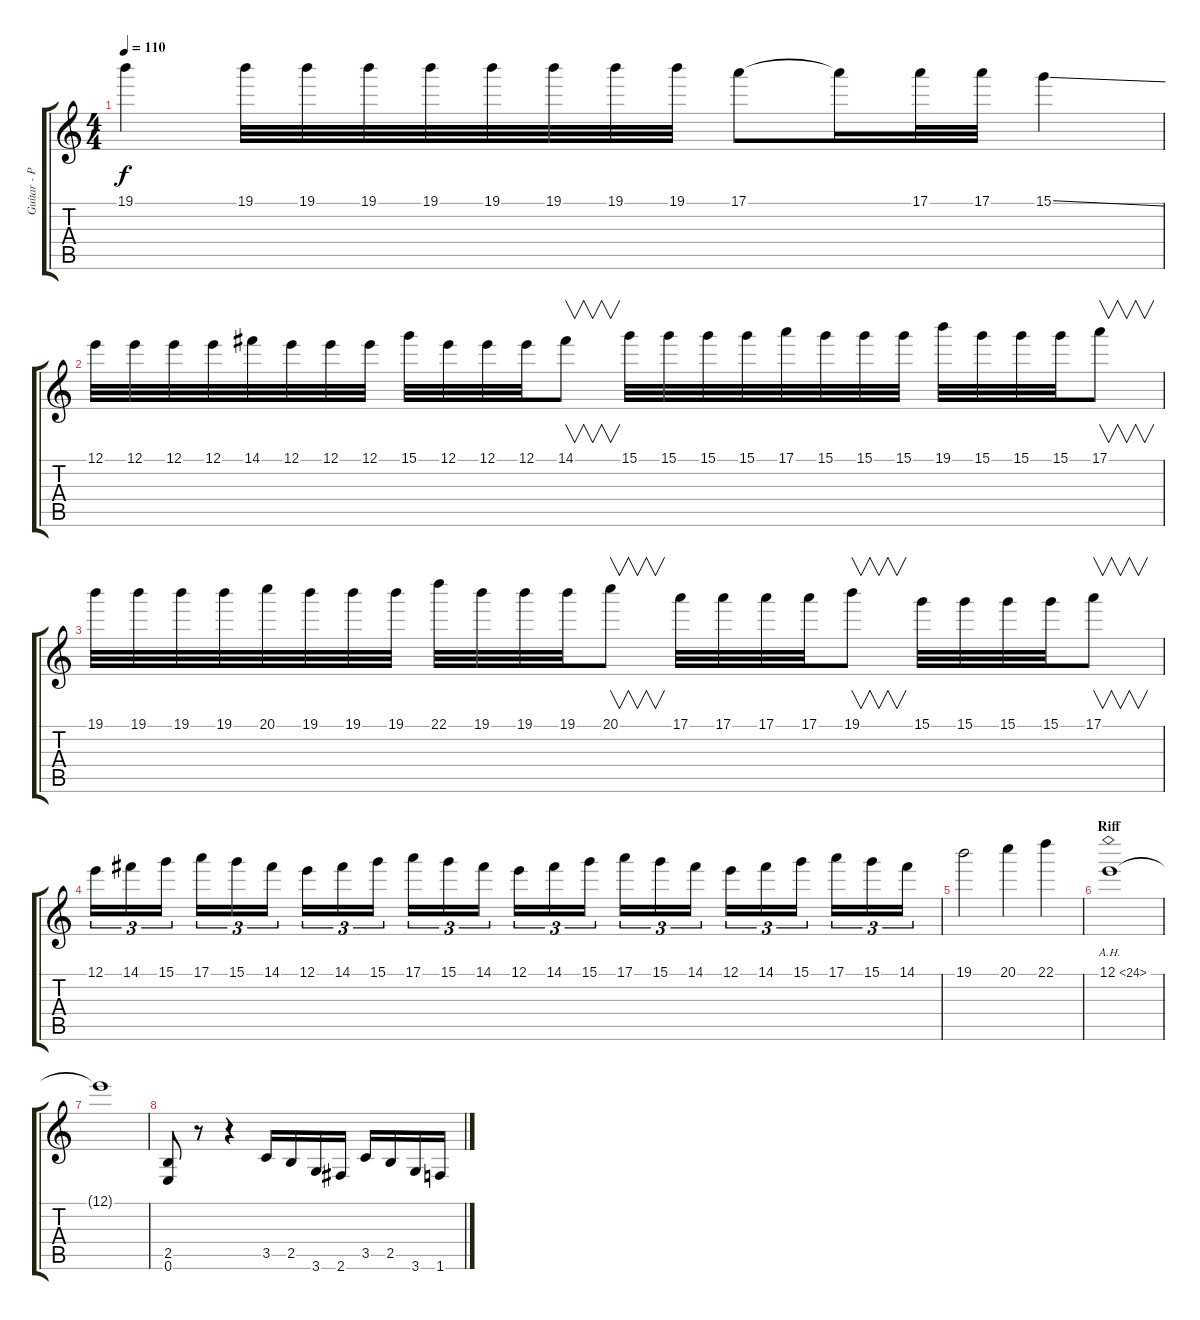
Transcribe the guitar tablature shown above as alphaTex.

\track ("Guitar - Pajen" "Guitar - P") {instrument distortionguitar}
\staff {score tabs}
\tuning (E4 B3 G3 D3 A2 E2) {hide}
\ts (4 4)
\tempo 110
\clef g2
\ks c
19.1.4{dy f} 19.1.32 19.1.32 19.1.32 19.1.32 19.1.32 19.1.32 19.1.32 19.1.32 17.1.8 17.1{t}.16 17.1.32 17.1.32 15.1{ss}.4 |
12.1.32 12.1.32 12.1.32 12.1.32 14.1.32 12.1.32 12.1.32 12.1.32 15.1.32 12.1.32 12.1.32 12.1.32 14.1.8{v} 15.1.32 15.1.32 15.1.32 15.1.32 17.1.32 15.1.32 15.1.32 15.1.32 19.1.32 15.1.32 15.1.32 15.1.32 17.1.8{v} |
19.1.32 19.1.32 19.1.32 19.1.32 20.1.32 19.1.32 19.1.32 19.1.32 22.1.32 19.1.32 19.1.32 19.1.32 20.1.8{v} 17.1.32 17.1.32 17.1.32 17.1.32 19.1.8{v} 15.1.32 15.1.32 15.1.32 15.1.32 17.1.8{v} |
12.1.16{tu (3 2)} 14.1.16{tu (3 2)} 15.1.16{tu (3 2)} 17.1.16{tu (3 2)} 15.1.16{tu (3 2)} 14.1.16{tu (3 2)} 12.1.16{tu (3 2)} 14.1.16{tu (3 2)} 15.1.16{tu (3 2)} 17.1.16{tu (3 2)} 15.1.16{tu (3 2)} 14.1.16{tu (3 2)} 12.1.16{tu (3 2)} 14.1.16{tu (3 2)} 15.1.16{tu (3 2)} 17.1.16{tu (3 2)} 15.1.16{tu (3 2)} 14.1.16{tu (3 2)} 12.1.16{tu (3 2)} 14.1.16{tu (3 2)} 15.1.16{tu (3 2)} 17.1.16{tu (3 2)} 15.1.16{tu (3 2)} 14.1.16{tu (3 2)} |
19.1.2 20.1.4 22.1.4 |
\section ("" "Riff")
12.1{ah 12}.1 |
12.1{t}.1 |
(2.5 0.6).8 r.8 r.4 3.5.16 2.5.16 3.6.16 2.6.16 3.5.16 2.5.16 3.6.16 1.6.16
